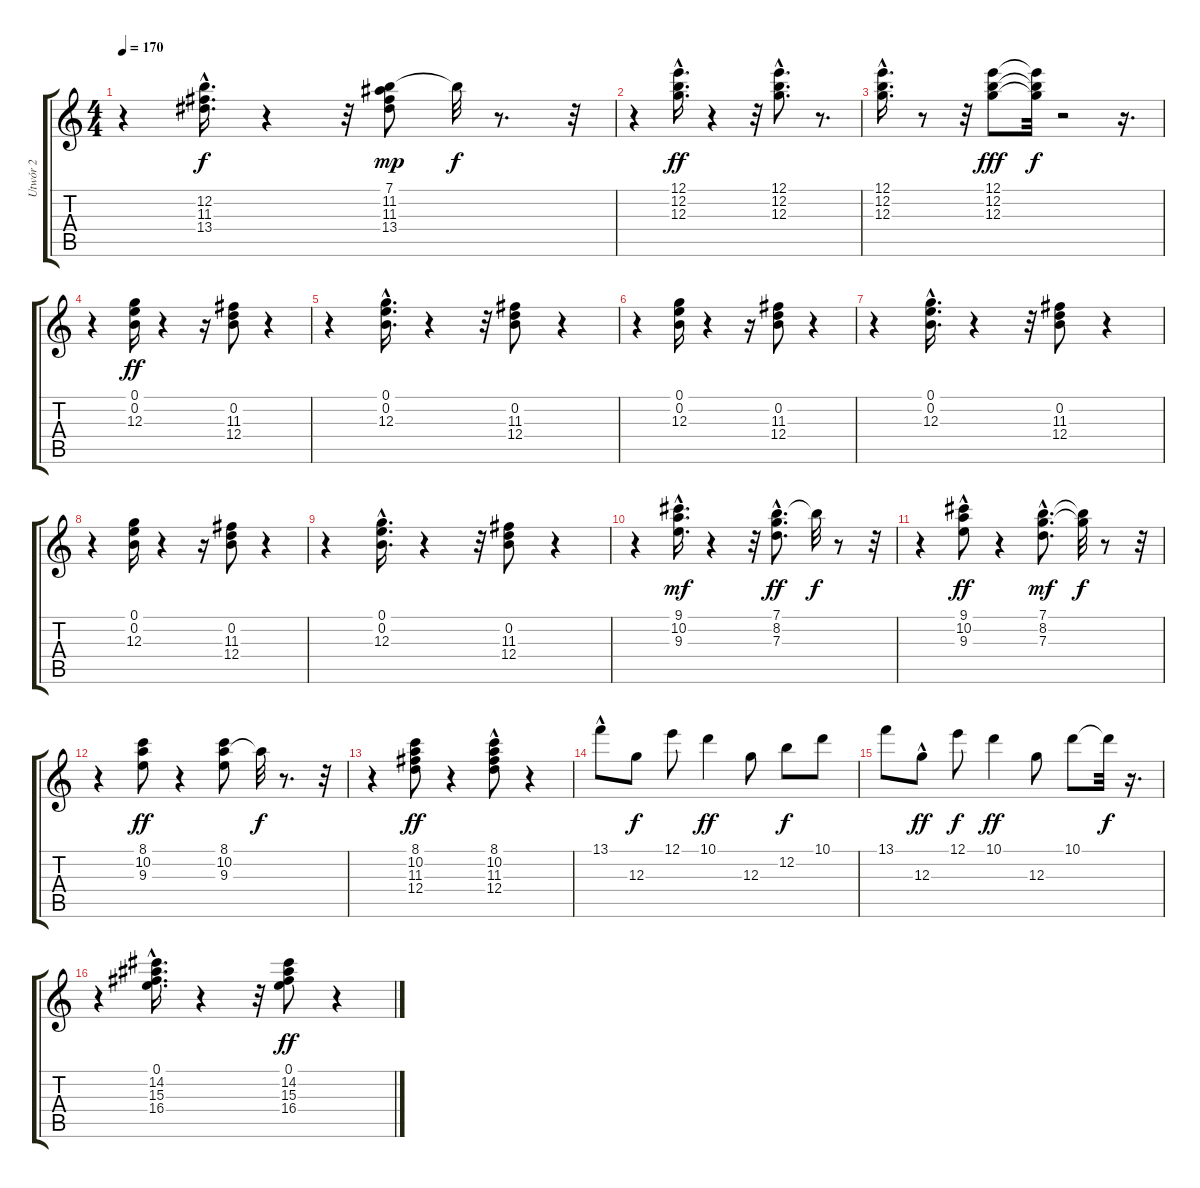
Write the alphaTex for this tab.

\track ("Utwór 2" "Utwór 2") {instrument electricguitarclean}
\staff {score tabs}
\tuning (E4 B3 G3 D3 A2 E2) {hide}
\ts (4 4)
\tempo 170
\clef g2
\ks c
r.4{dy ff} (12.2 11.3{hac} 13.4).16{d dy f} r.4 r.32 (7.1 11.2 11.3 13.4).8{dy mp} 7.1{t}.32{dy f} r.8{d} r.32 |
r.4 (12.1 12.2{hac} 12.3).16{d dy ff} r.4 r.32 (12.1{hac} 12.2{hac} 12.3{hac}).8{d} r.8{d} |
(12.1{hac} 12.2{hac} 12.3).16{d} r.8 r.32 (12.1 12.2 12.3).8{dy fff} (12.1{t} 12.2{t} 12.3{t}).32{dy f} r.2 r.16{d} |
r.4 (0.1 0.2 12.3).16{dy ff} r.4 r.16 (0.2 11.3 12.4).8 r.4 |
r.4 (0.1{hac} 0.2 12.3{hac}).16{d} r.4 r.32 (0.2 11.3 12.4).8 r.4 |
r.4 (0.1 0.2 12.3).16 r.4 r.16 (0.2 11.3 12.4).8 r.4 |
r.4 (0.1{hac} 0.2 12.3{hac}).16{d} r.4 r.32 (0.2 11.3 12.4).8 r.4 |
r.4 (0.1 0.2 12.3).16 r.4 r.16 (0.2 11.3 12.4).8 r.4 |
r.4 (0.1{hac} 0.2 12.3{hac}).16{d} r.4 r.32 (0.2 11.3 12.4).8 r.4 |
r.4 (9.1 10.2{hac} 9.3).16{d dy mf} r.4 r.32 (7.1{hac} 8.2 7.3).8{d dy ff} 7.1{t}.32{dy f} r.8 r.32 |
r.4 (9.1{hac} 10.2 9.3{hac}).8{dy ff} r.4 (7.1{hac} 8.2{hac} 7.3{hac}).8{d dy mf} (7.1{t} 8.2{t}).32{dy f} r.8 r.32 |
r.4 (8.1 10.2 9.3).8{dy ff} r.4 (8.1 10.2 9.3).8 10.2{t}.32{dy f} r.8{d} r.32 |
r.4 (8.1 10.2 11.3 12.4).8{dy ff} r.4 (8.1 10.2{hac} 11.3{hac} 12.4{hac}).8 r.4 |
13.1{hac}.8 12.3.8{dy f} 12.1.8 10.1.4{dy ff} 12.3.8 12.2.8{dy f} 10.1.8 |
13.1.8 12.3{hac}.8{dy ff} 12.1.8{dy f} 10.1.4{dy ff} 12.3.8 10.1.8 10.1{t}.32{dy f} r.16{d} |
r.4 (0.1 14.2 15.3{hac} 16.4).16{d} r.4 r.32 (0.1 14.2 15.3 16.4).8{dy ff} r.4
